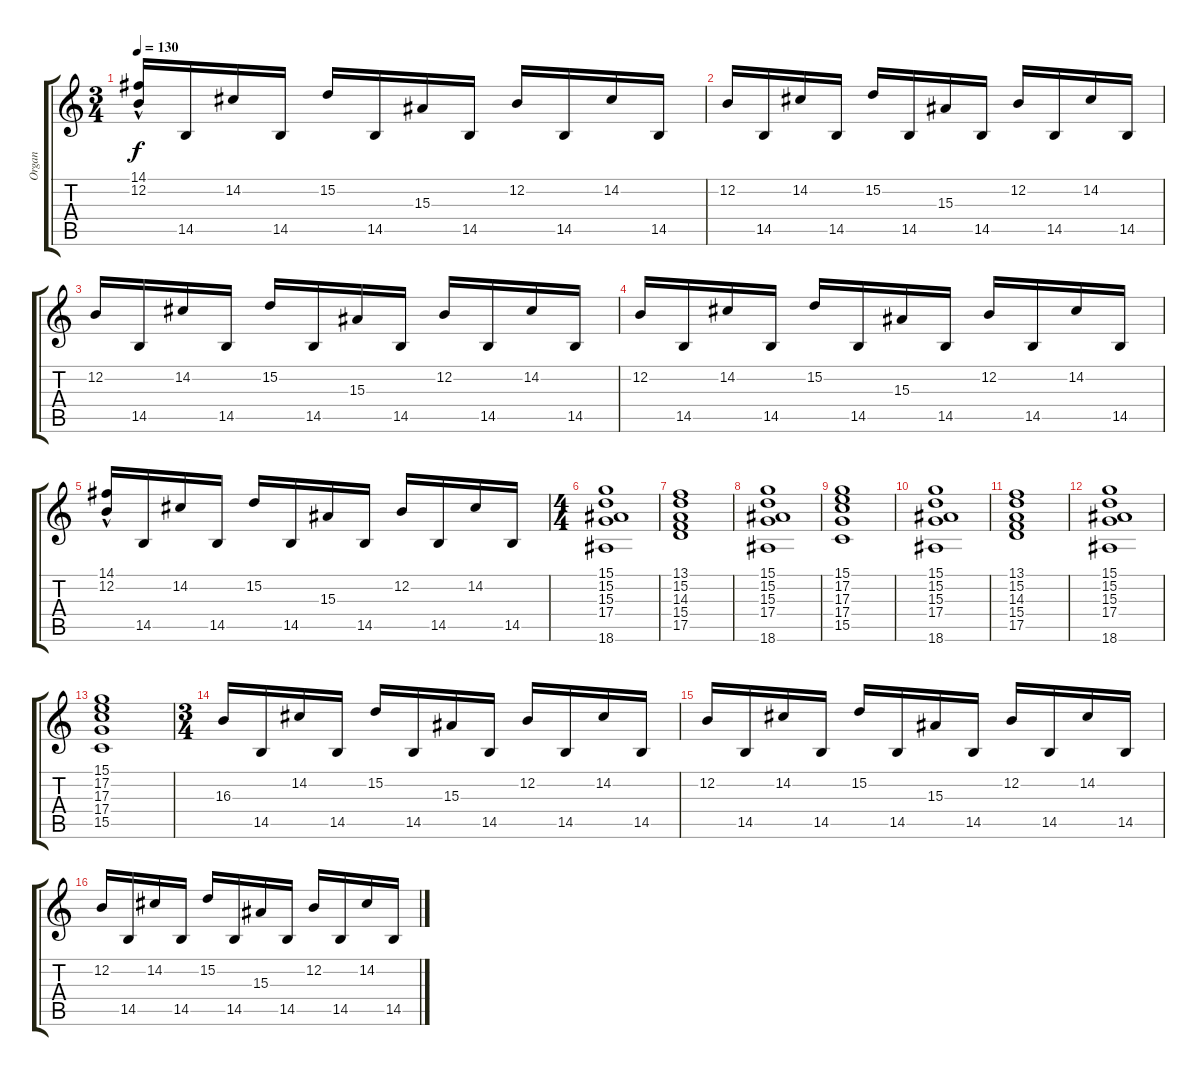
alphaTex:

\track ("Organ" "Organ") {instrument churchorgan}
\staff {score tabs}
\tuning (E4 B3 G3 D3 A2 E2) {hide}
\ts (3 4)
\tempo 130
\clef g2
\ks c
(14.1{hac} 12.2).16{dy f} 14.5.16 14.2.16 14.5.16 15.2.16 14.5.16 15.3.16 14.5.16 12.2.16 14.5.16 14.2.16 14.5.16 |
12.2.16 14.5.16 14.2.16 14.5.16 15.2.16 14.5.16 15.3.16 14.5.16 12.2.16 14.5.16 14.2.16 14.5.16 |
12.2.16 14.5.16 14.2.16 14.5.16 15.2.16 14.5.16 15.3.16 14.5.16 12.2.16 14.5.16 14.2.16 14.5.16 |
12.2.16 14.5.16 14.2.16 14.5.16 15.2.16 14.5.16 15.3.16 14.5.16 12.2.16 14.5.16 14.2.16 14.5.16 |
(14.1{hac} 12.2).16 14.5.16 14.2.16 14.5.16 15.2.16 14.5.16 15.3.16 14.5.16 12.2.16 14.5.16 14.2.16 14.5.16 |
\ts (4 4)
(15.1 15.2 15.3 17.4 18.6).1 |
(13.1 15.2 14.3 15.4 17.5).1 |
(15.1 15.2 15.3 17.4 18.6).1 |
(15.1 17.2 17.3 17.4 15.5).1 |
(15.1 15.2 15.3 17.4 18.6).1 |
(13.1 15.2 14.3 15.4 17.5).1 |
(15.1 15.2 15.3 17.4 18.6).1 |
(15.1 17.2 17.3 17.4 15.5).1 |
\ts (3 4)
16.3.16 14.5.16 14.2.16 14.5.16 15.2.16 14.5.16 15.3.16 14.5.16 12.2.16 14.5.16 14.2.16 14.5.16 |
12.2.16 14.5.16 14.2.16 14.5.16 15.2.16 14.5.16 15.3.16 14.5.16 12.2.16 14.5.16 14.2.16 14.5.16 |
12.2.16 14.5.16 14.2.16 14.5.16 15.2.16 14.5.16 15.3.16 14.5.16 12.2.16 14.5.16 14.2.16 14.5.16
